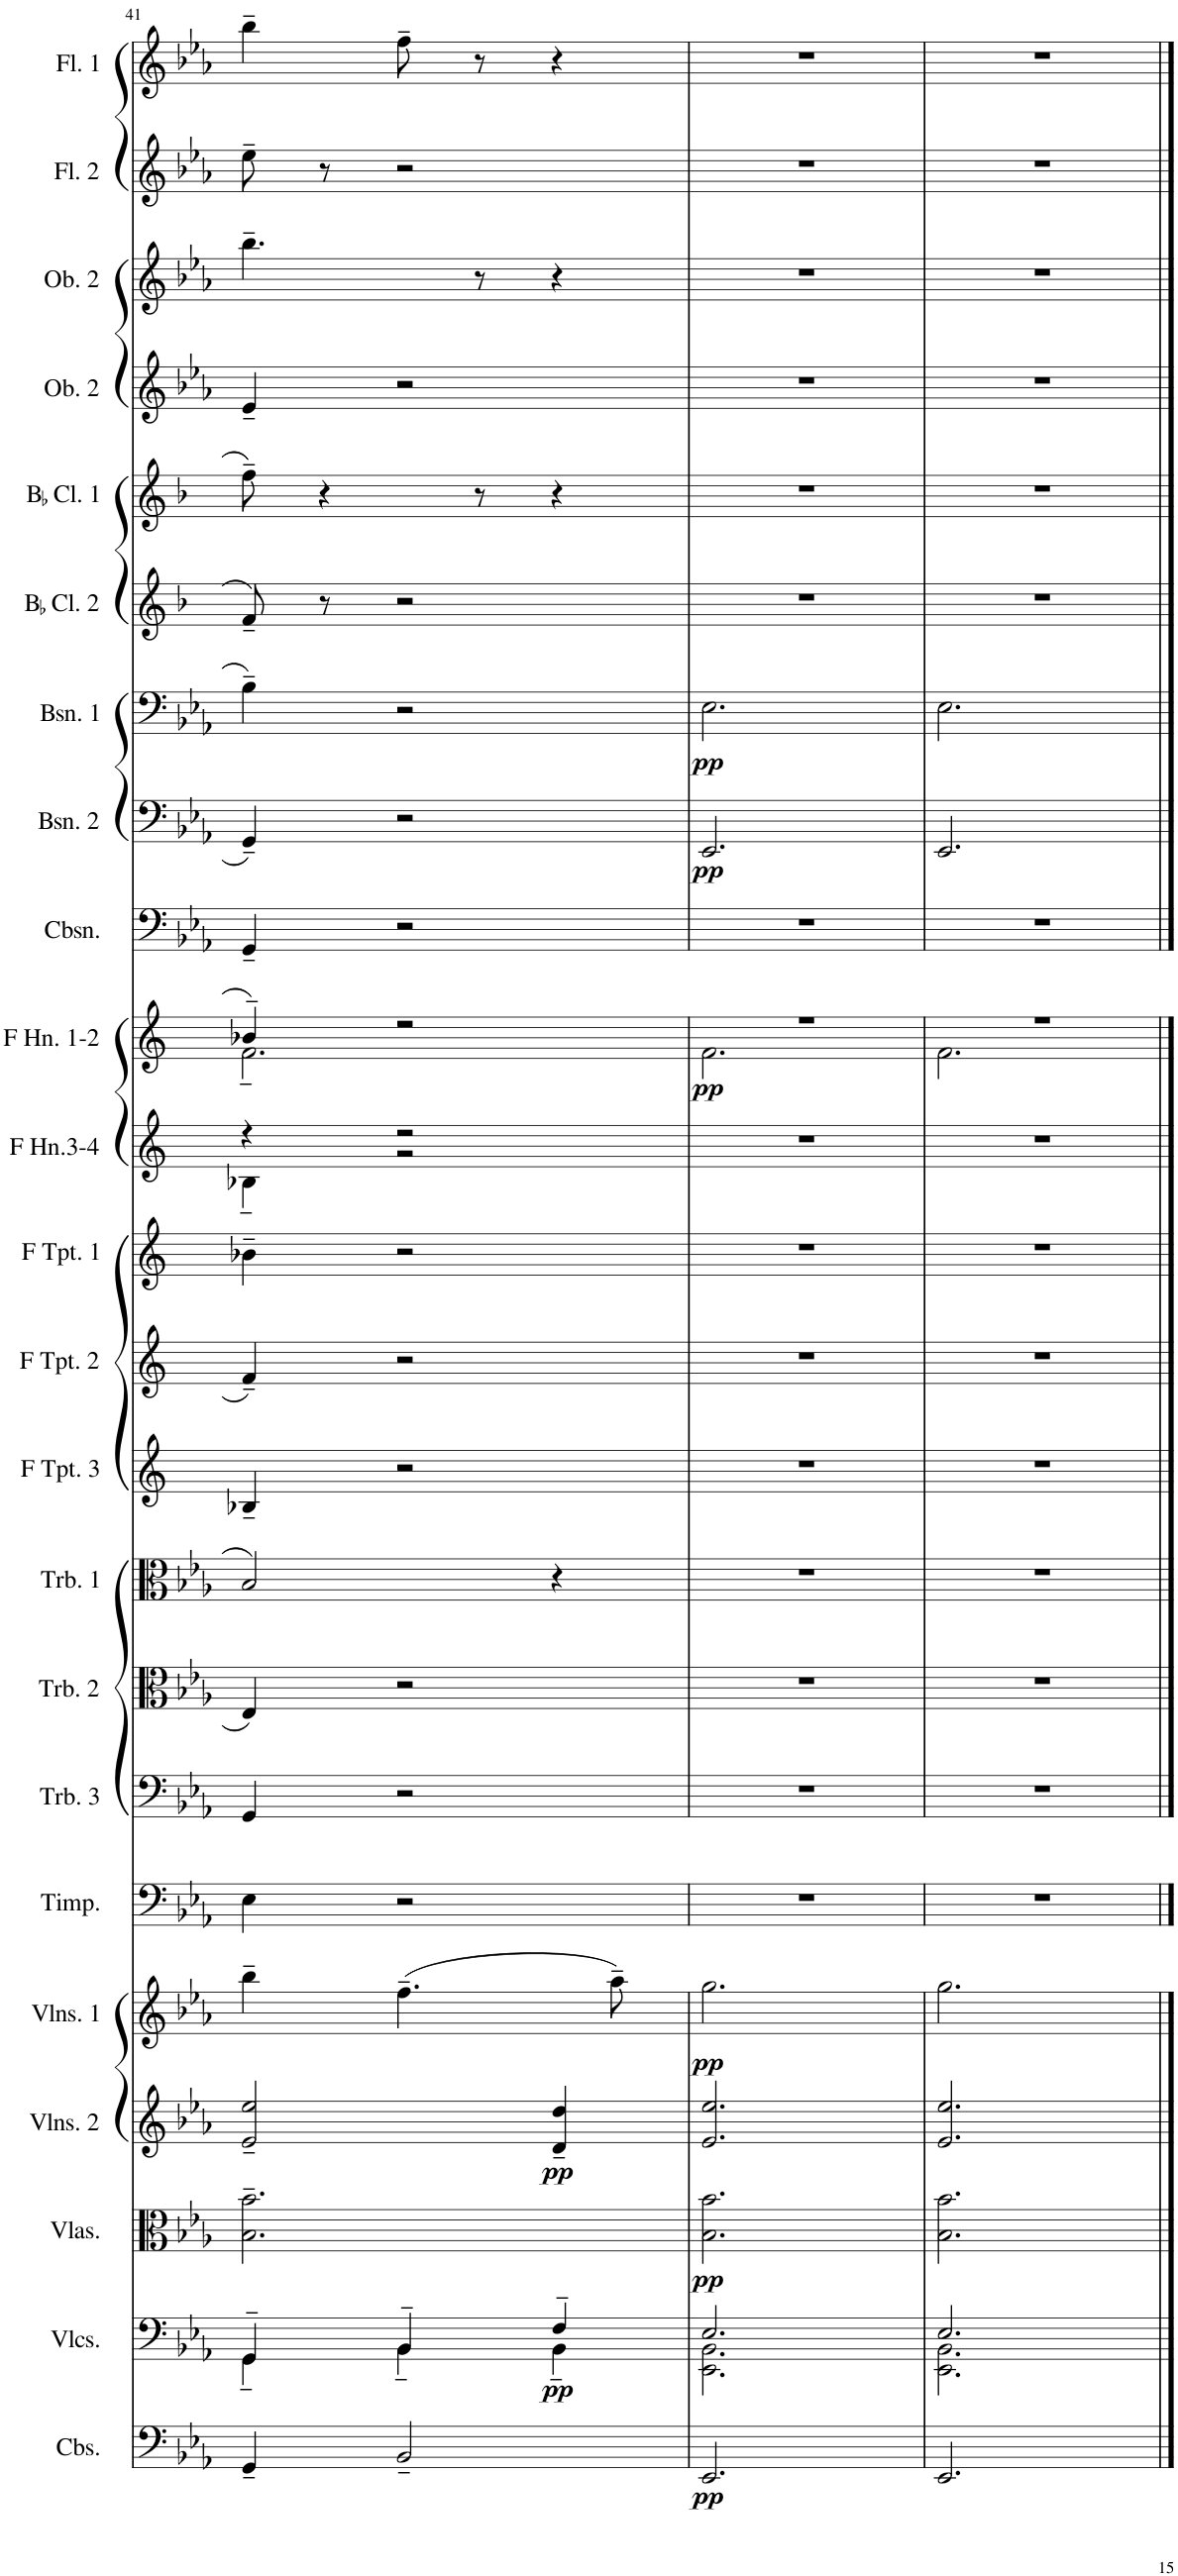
**kern	**dynam	**kern	**dynam	**kern	**dynam	**kern	**dynam	**kern	**dynam	**kern	**kern	**kern	**kern	**kern	**kern	**kern	**kern	**kern	**dynam	**kern	**kern	**dynam	**kern	**dynam	**kern	**kern	**kern	**kern	**kern	**kern
*part23	*part23	*part22	*part22	*part21	*part21	*part20	*part20	*part19	*part19	*part18	*part17	*part16	*part15	*part14	*part13	*part12	*part11	*part10	*part10	*part9	*part8	*part8	*part7	*part7	*part6	*part5	*part4	*part3	*part2	*part1
*staff23	*staff23	*staff22	*staff22	*staff21	*staff21	*staff20	*staff20	*staff19	*staff19	*staff18	*staff17	*staff16	*staff15	*staff14	*staff13	*staff12	*staff11	*staff10	*staff10	*staff9	*staff8	*staff8	*staff7	*staff7	*staff6	*staff5	*staff4	*staff3	*staff2	*staff1
*I"Contrabasses	*	*I"Violoncellos	*	*I"Violas	*	*I"Violins 2	*	*I"Violins 1	*	*I"Timpani	*I"Trombone 3	*I"Trombone 2	*I"Trombone 1	*I"F Trumpet 3	*I"F Trumpet 2	*I"F Trumpet 1	*I"F Horns 3-4	*I"F Horns 1-2	*	*I"Contrabasson	*I"Bassoon 2	*	*I"Bassoon 1	*	*I"BaccidentalFlat Clarinet 2	*I"BaccidentalFlat Clarinet 1	*I"Oboe 2	*I"Oboe 1	*I"Flute 2	*I"Flute 1
*I'Cbs.	*	*I'Vlcs.	*	*I'Vlas.	*	*I'Vlns. 2	*	*I'Vlns. 1	*	*I'Timp.	*I'Trb. 3	*I'Trb. 2	*I'Trb. 1	*I'F Tpt. 3	*I'F Tpt. 2	*I'F Tpt. 1	*I'F Hn.3-4	*I'F Hn. 1-2	*	*I'Cbsn.	*I'Bsn. 2	*	*I'Bsn. 1	*	*I'BaccidentalFlat Cl. 2	*I'BaccidentalFlat Cl. 1	*I'Ob. 2	*I'Ob. 2	*I'Fl. 2	*I'Fl. 1
!!LO:PB:g=z
*clefF4	*	*clefF4	*	*clefC3	*	*clefG2	*	*clefG2	*	*clefF4	*clefF4	*clefC3	*clefC3	*clefG2	*clefG2	*clefG2	*clefG2	*clefG2	*	*clefF4	*clefF4	*	*clefF4	*	*clefG2	*clefG2	*clefG2	*clefG2	*clefG2	*clefG2
*Trd7c12	*	*	*	*	*	*	*	*	*	*	*	*	*	*Trd-3c-5	*Trd-3c-5	*Trd-3c-5	*Trd4c7	*Trd4c7	*	*Trd7c12	*	*	*	*	*Trd1c2	*Trd1c2	*	*	*	*
*k[b-e-a-]	*	*k[b-e-a-]	*	*k[b-e-a-]	*	*k[b-e-a-]	*	*k[b-e-a-]	*	*k[b-e-a-]	*k[b-e-a-]	*k[b-e-a-]	*k[b-e-a-]	*k[]	*k[]	*k[]	*k[]	*k[]	*	*k[b-e-a-]	*k[b-e-a-]	*	*k[b-e-a-]	*	*k[b-]	*k[b-]	*k[b-e-a-]	*k[b-e-a-]	*k[b-e-a-]	*k[b-e-a-]
*M3/4	*	*M3/4	*	*M3/4	*	*M3/4	*	*M3/4	*	*M3/4	*M3/4	*M3/4	*M3/4	*M3/4	*M3/4	*M3/4	*M3/4	*M3/4	*	*M3/4	*M3/4	*	*M3/4	*	*M3/4	*M3/4	*M3/4	*M3/4	*M3/4	*M3/4
=41	=41	=41	=41	=41	=41	=41	=41	=41	=41	=41	=41	=41	=41	=41	=41	=41	=41	=41	=41	=41	=41	=41	=41	=41	=41	=41	=41	=41	=41	=41
*	*	*^	*	*	*	*	*	*	*	*	*	*	*	*	*	*	*^	*^	*	*	*	*	*	*	*	*	*	*	*	*
4GG~/	.	4GG~/	4GG~\	.	2.B-\~ 2.b-\~	.	2e-/~ 2ee-/~	.	4bb-~\	.	4E-\	4GG/	4E-/	2B-/	4B-X~/	4f~/	4b-X~\	4r	4B-X~\	4b-X~/	2.f~\	.	4GG~/	4GG~/	.	4B-~\	.	8f~/	8ff~\	4e-~/	4.bb-~\	8ee-~\	4bb-~\
.	.	.	.	.	.	.	.	.	.	.	.	.	.	.	.	.	.	.	.	.	.	.	.	.	.	.	.	8r	4r	.	.	8r	.
2BB-~/	.	4BB-~/	4BB-~\	.	.	.	.	.	(4.ff~\	.	2r	2r	2r	.	2r	2r	2r	2r	2r	2r	.	.	2r	2r	.	2r	.	2r	.	2r	.	2r	8ff~\
.	.	.	.	.	.	.	.	.	.	.	.	.	.	.	.	.	.	.	.	.	.	.	.	.	.	.	.	.	8r	.	8r	.	8r
!	!	!	!	!LO:DY:b	!	!	!	!LO:DY:b	!	!	!	!	!	!	!	!	!	!	!	!	!	!	!	!	!	!	!	!	!	!	!	!	!
.	.	4F~/	4BB-~\	pp	.	.	4d/~ 4dd/~	pp	.	.	.	.	.	4r	.	.	.	.	.	.	.	.	.	.	.	.	.	.	4r	.	4r	.	4r
.	.	.	.	.	.	.	.	.	8aa-~\)	.	.	.	.	.	.	.	.	.	.	.	.	.	.	.	.	.	.	.	.	.	.	.	.
*	*	*	*	*	*	*	*	*	*	*	*	*	*	*	*	*	*	*v	*v	*	*	*	*	*	*	*	*	*	*	*	*	*	*
=42	=42	=42	=42	=42	=42	=42	=42	=42	=42	=42	=42	=42	=42	=42	=42	=42	=42	=42	=42	=42	=42	=42	=42	=42	=42	=42	=42	=42	=42	=42	=42	=42
!	!LO:DY:b	!	!	!	!	!LO:DY:b	!	!	!	!LO:DY:b	!	!	!	!	!	!	!	!	!	!	!LO:DY:b	!	!	!LO:DY:b	!	!LO:DY:b	!	!	!	!	!	!
2.EE-/	pp	2.E-/	2.EE-\ 2.BB-\	.	2.B-\ 2.b-\	pp	2.e-/ 2.ee-/	.	2.gg\	pp	2.r	2.r	2.r	2.r	2.r	2.r	2.r	2.r	2.r	2.f\	pp	2.r	2.EE-/	pp	2.E-\	pp	2.r	2.r	2.r	2.r	2.r	2.r
=43	=43	=43	=43	=43	=43	=43	=43	=43	=43	=43	=43	=43	=43	=43	=43	=43	=43	=43	=43	=43	=43	=43	=43	=43	=43	=43	=43	=43	=43	=43	=43	=43
2.EE-/	.	2.E-/	2.EE-\ 2.BB-\	.	2.B-\ 2.b-\	.	2.e-/ 2.ee-/	.	2.gg\	.	2.r	2.r	2.r	2.r	2.r	2.r	2.r	2.r	2.r	2.f\	.	2.r	2.EE-/	.	2.E-\	.	2.r	2.r	2.r	2.r	2.r	2.r
*	*	*v	*v	*	*	*	*	*	*	*	*	*	*	*	*	*	*	*	*v	*v	*	*	*	*	*	*	*	*	*	*	*	*
==	==	==	==	==	==	==	==	==	==	==	==	==	==	==	==	==	==	==	==	==	==	==	==	==	==	==	==	==	==	==
*-	*-	*-	*-	*-	*-	*-	*-	*-	*-	*-	*-	*-	*-	*-	*-	*-	*-	*-	*-	*-	*-	*-	*-	*-	*-	*-	*-	*-	*-	*-
